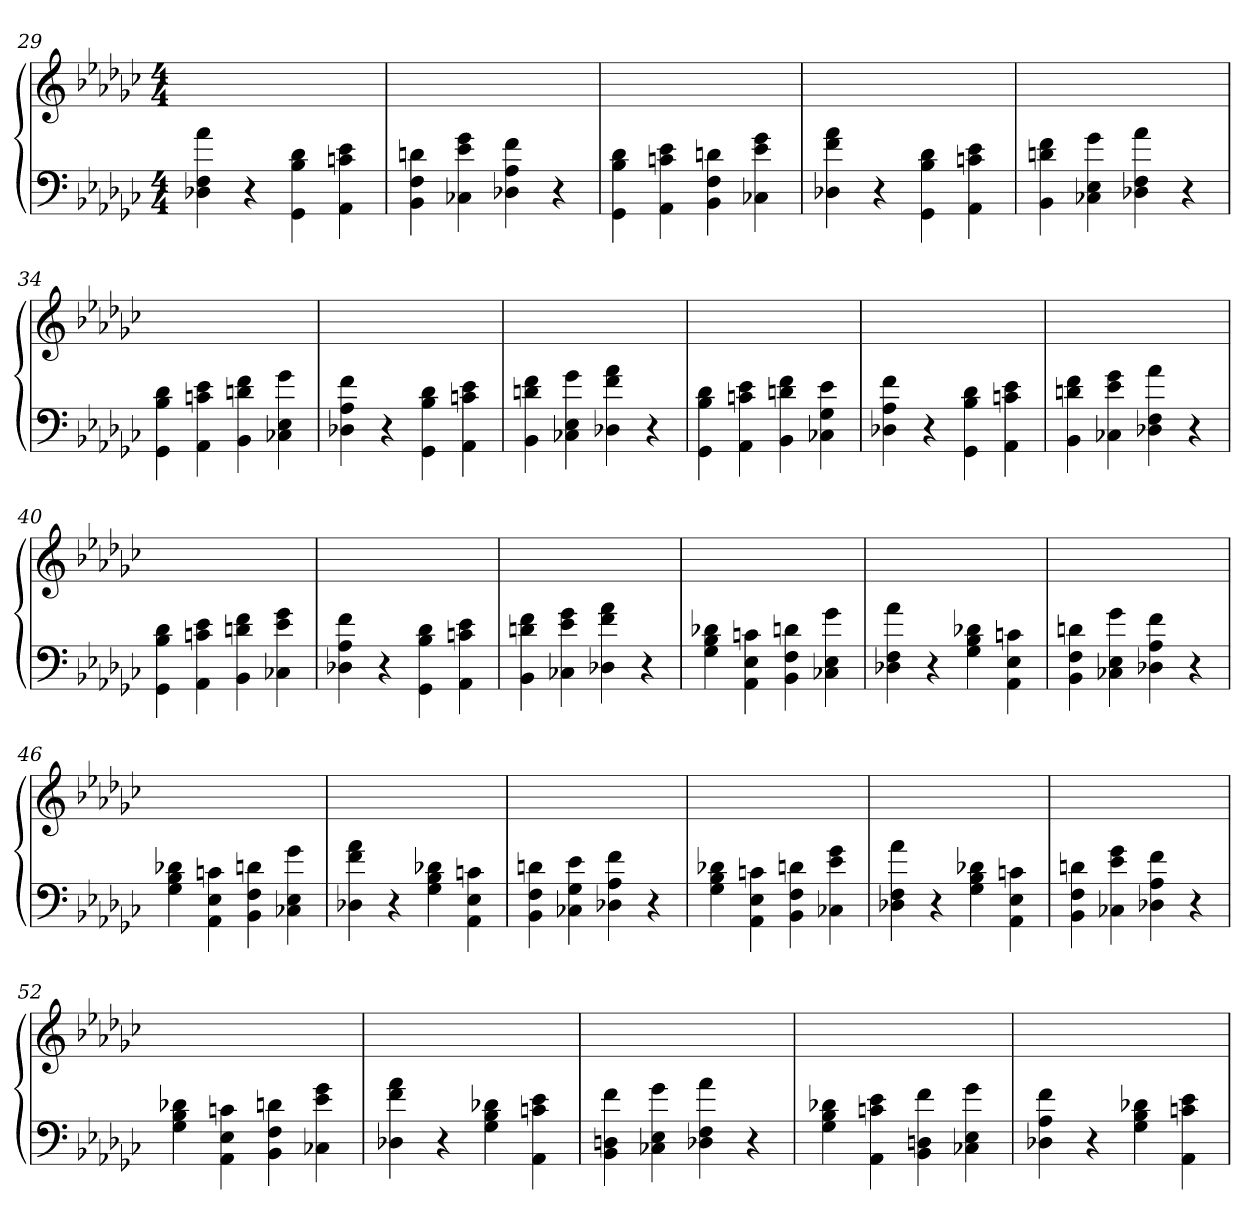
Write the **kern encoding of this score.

**kern	**kern
*part2	*part1
*staff2	*staff1
*clefF4	*clefG2
*k[b-e-a-d-g-c-]	*k[b-e-a-d-g-c-]
*G-:	*G-:
*M4/4	*M4/4
=29	=29
4D-X 4F 4a-	1ryy
4r	.
4GG- 4B- 4d-	.
4AA- 4cn 4e-	.
=30	=30
4BB- 4F 4dn	1ryy
4C-X 4e- 4g-	.
4D-X 4A- 4f	.
4r	.
=31	=31
4GG- 4B- 4d-	1ryy
4AA- 4cn 4e-	.
4BB- 4F 4dn	.
4C-X 4e- 4g-	.
=32	=32
4D-X 4f 4a-	1ryy
4r	.
4GG- 4B- 4d-	.
4AA- 4cn 4e-	.
=33	=33
4BB- 4dn 4f	1ryy
4C-X 4E- 4g-	.
4D-X 4F 4a-	.
4r	.
=34	=34
4GG- 4B- 4d-	1ryy
4AA- 4cn 4e-	.
4BB- 4dn 4f	.
4C-X 4E- 4g-	.
=35	=35
4D-X 4A- 4f	1ryy
4r	.
4GG- 4B- 4d-	.
4AA- 4cn 4e-	.
=36	=36
4BB- 4dn 4f	1ryy
4C-X 4E- 4g-	.
4D-X 4f 4a-	.
4r	.
=37	=37
4GG- 4B- 4d-	1ryy
4AA- 4cn 4e-	.
4BB- 4dn 4f	.
4C-X 4G- 4e-	.
=38	=38
4D-X 4A- 4f	1ryy
4r	.
4GG- 4B- 4d-	.
4AA- 4cn 4e-	.
=39	=39
4BB- 4dn 4f	1ryy
4C-X 4e- 4g-	.
4D-X 4F 4a-	.
4r	.
=40	=40
4GG- 4B- 4d-	1ryy
4AA- 4cn 4e-	.
4BB- 4dn 4f	.
4C-X 4e- 4g-	.
=41	=41
4D-X 4A- 4f	1ryy
4r	.
4GG- 4B- 4d-	.
4AA- 4cn 4e-	.
=42	=42
4BB- 4dn 4f	1ryy
4C-X 4e- 4g-	.
4D-X 4f 4a-	.
4r	.
=43	=43
4G- 4B- 4d-X	1ryy
4AA- 4E- 4cn	.
4BB- 4F 4dn	.
4C-X 4E- 4g-	.
=44	=44
4D-X 4F 4a-	1ryy
4r	.
4G- 4B- 4d-X	.
4AA- 4E- 4cn	.
=45	=45
4BB- 4F 4dn	1ryy
4C-X 4E- 4g-	.
4D-X 4A- 4f	.
4r	.
=46	=46
4G- 4B- 4d-X	1ryy
4AA- 4E- 4cn	.
4BB- 4F 4dn	.
4C-X 4E- 4g-	.
=47	=47
4D-X 4f 4a-	1ryy
4r	.
4G- 4B- 4d-X	.
4AA- 4E- 4cn	.
=48	=48
4BB- 4F 4dn	1ryy
4C-X 4G- 4e-	.
4D-X 4A- 4f	.
4r	.
=49	=49
4G- 4B- 4d-X	1ryy
4AA- 4E- 4cn	.
4BB- 4F 4dn	.
4C-X 4e- 4g-	.
=50	=50
4D-X 4F 4a-	1ryy
4r	.
4G- 4B- 4d-X	.
4AA- 4E- 4cn	.
=51	=51
4BB- 4F 4dn	1ryy
4C-X 4e- 4g-	.
4D-X 4A- 4f	.
4r	.
=52	=52
4G- 4B- 4d-X	1ryy
4AA- 4E- 4cn	.
4BB- 4F 4dn	.
4C-X 4e- 4g-	.
=53	=53
4D-X 4f 4a-	1ryy
4r	.
4G- 4B- 4d-X	.
4AA- 4cn 4e-	.
=54	=54
4BB- 4Dn 4f	1ryy
4C-X 4E- 4g-	.
4D-X 4F 4a-	.
4r	.
=55	=55
4G- 4B- 4d-X	1ryy
4AA- 4cn 4e-	.
4BB- 4Dn 4f	.
4C-X 4E- 4g-	.
=56	=56
4D-X 4A- 4f	1ryy
4r	.
4G- 4B- 4d-X	.
4AA- 4cn 4e-	.
=	=
*-	*-
